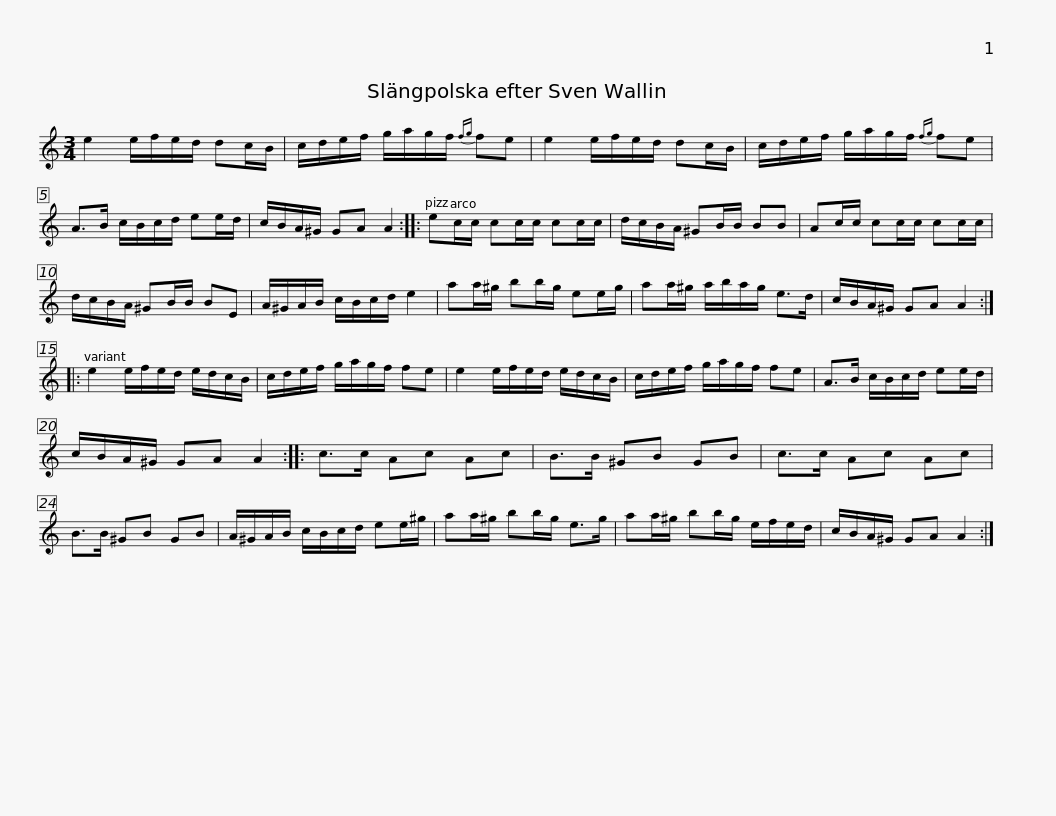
X:1
L:1/8
M:3/4
I:linebreak $
K:C
V:1 treble
V:1
 e2 e/f/e/d/ dc/B/ | c/d/e/f/ g/a/g/f/{fg} fe | e2 e/f/e/d/ dc/B/ | c/d/e/f/ g/a/g/f/{fg} fe | A>B c/B/c/d/ ee/d/ |$ %5
 c/B/A/^G/ GA A2 :: ec/c/ cc/c/ cc/c/ | d/c/B/A/ ^GB/B/ BB | Ac/c/ cc/c/ cc/c/ | d/c/B/A/ ^GB/B/ BE |$ %10
 A/^G/A/B/ c/B/c/d/ e2 | aa/^g/ bb/g/ ee/g/ | aa/^g/ a/b/a/g/ e>d | c/B/A/^G/ GA A2 ::$ e2 e/f/e/d/ e/d/c/B/ | %15
 c/d/e/f/ g/a/g/f/ fe | e2 e/f/e/d/ e/d/c/B/ | c/d/e/f/ g/a/g/f/ fe | A>B c/B/c/d/ ee/d/ |$ c/B/A/^G/ GA A2 :: %20
 c>c Ac Ac | B>B ^GB GB | c>c Ac Ac | B>B ^GB GB | A/^G/A/B/ c/B/c/d/ ee/^g/ |$ %25
 aa/^g/ bb/g/ e>g | aa/^g/ bb/g/ e/f/e/d/ | c/B/A/^G/ GA A2 :| %28
